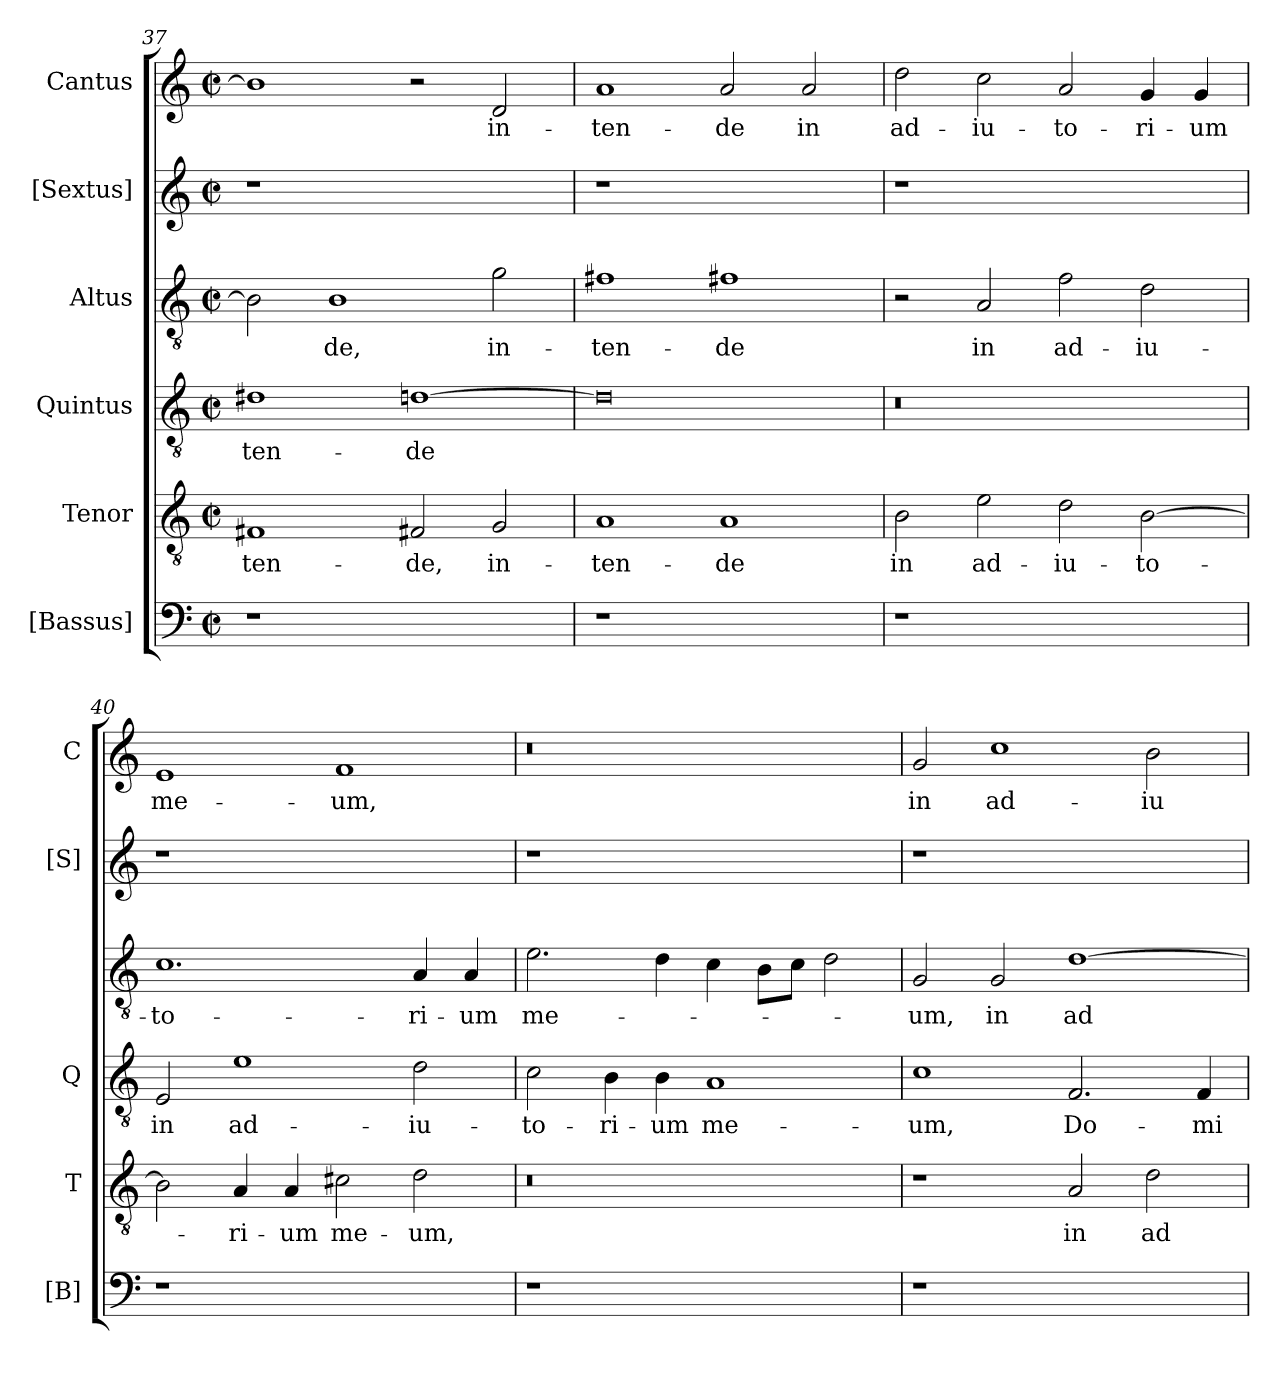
**kern	**kern	**text	**kern	**text	**kern	**text	**kern	**kern	**text
*part6	*part5	*part5	*part4	*part4	*part3	*part3	*part2	*part1	*part1
*staff6	*staff5	*staff5	*staff4	*staff4	*staff3	*staff3	*staff2	*staff1	*staff1
*I"[Bassus]	*I"Tenor	*	*I"Quintus	*	*I"Altus	*	*I"[Sextus]	*I"Cantus	*
*I'[B]	*I'T	*	*I'Q	*	*	*	*I'[S]	*I'C	*
*clefF4	*clefGv2	*	*clefGv2	*	*clefGv2	*	*clefG2	*clefG2	*
*k[]	*k[]	*	*k[]	*	*k[]	*	*k[]	*k[]	*
*C:	*C:	*	*C:	*	*C:	*	*C:	*C:	*
*M2/2	*M2/2	*	*M2/2	*	*M2/2	*	*M2/2	*M2/2	*
*met(c|)	*met(c|)	*	*met(c|)	*	*met(c|)	*	*met(c|)	*met(c|)	*
=37	=37	=37	=37	=37	=37	=37	=37	=37	=37
1r	1F#X/	-ten-	1d#X\	-ten-	2B\]	.	1r	1b\]	.
.	.	.	.	.	1B\	-de,	.	.	.
1ryy	2F#X/	-de,	[1dn\	-de	.	.	1ryy	2r	.
.	2G/	in-	.	.	2g\	in-	.	2d/	in-
=38	=38	=38	=38	=38	=38	=38	=38	=38	=38
1r	1A/	-ten-	0d\]	.	1f#X\	-ten-	1r	1a/	-ten-
1ryy	1A/	-de	.	.	1f#X\	-de	1ryy	2a/	-de
.	.	.	.	.	.	.	.	2a/	in
=39	=39	=39	=39	=39	=39	=39	=39	=39	=39
!	!	!	!LO:N:vis=0	!	!	!	!	!	!
1r	2B\	in	1r	.	2r	.	1r	2dd\	ad-
.	2e\	ad-	.	.	2A/	in	.	2cc\	-iu-
1ryy	2d\	-iu-	1ryy	.	2f\	ad-	1ryy	2a/	-to-
.	[2B\	-to-	.	.	2d\	-iu-	.	4g/	-ri-
.	.	.	.	.	.	.	.	4g/	-um
=40	=40	=40	=40	=40	=40	=40	=40	=40	=40
1r	2B\]	.	2E/	in	1.c\	-to-	1r	1e/	me-
.	4A/	-ri-	1e\	ad-	.	.	.	.	.
.	4A/	-um	.	.	.	.	.	.	.
1ryy	2c#X\	me-	.	.	.	.	1ryy	1f/	-um,
.	2d\	-um,	2d\	-iu-	4A/	-ri-	.	.	.
.	.	.	.	.	4A/	-um	.	.	.
=41	=41	=41	=41	=41	=41	=41	=41	=41	=41
!	!LO:N:vis=0	!	!	!	!	!	!	!LO:N:vis=0	!
1r	1r	.	2c\	-to-	2.e\	me-	1r	1r	.
.	.	.	4B\	-ri-	.	.	.	.	.
.	.	.	4B\	-um	4d\	.	.	.	.
1ryy	1ryy	.	1A/	me-	4c\	.	1ryy	1ryy	.
.	.	.	.	.	8B\L	.	.	.	.
.	.	.	.	.	8c\J	.	.	.	.
.	.	.	.	.	2d\	.	.	.	.
=42	=42	=42	=42	=42	=42	=42	=42	=42	=42
1r	1r	.	1c\	-um,	2G/	-um,	1r	2g/	in
.	.	.	.	.	2G/	in	.	1cc\	ad-
1ryy	2A/	in	2.F/	Do-	[1d\	ad-	1ryy	.	.
.	2d\	ad-	.	.	.	.	.	2b\	-iu-
.	.	.	4F/	-mi-	.	.	.	.	.
=	=	=	=	=	=	=	=	=	=
*-	*-	*-	*-	*-	*-	*-	*-	*-	*-
